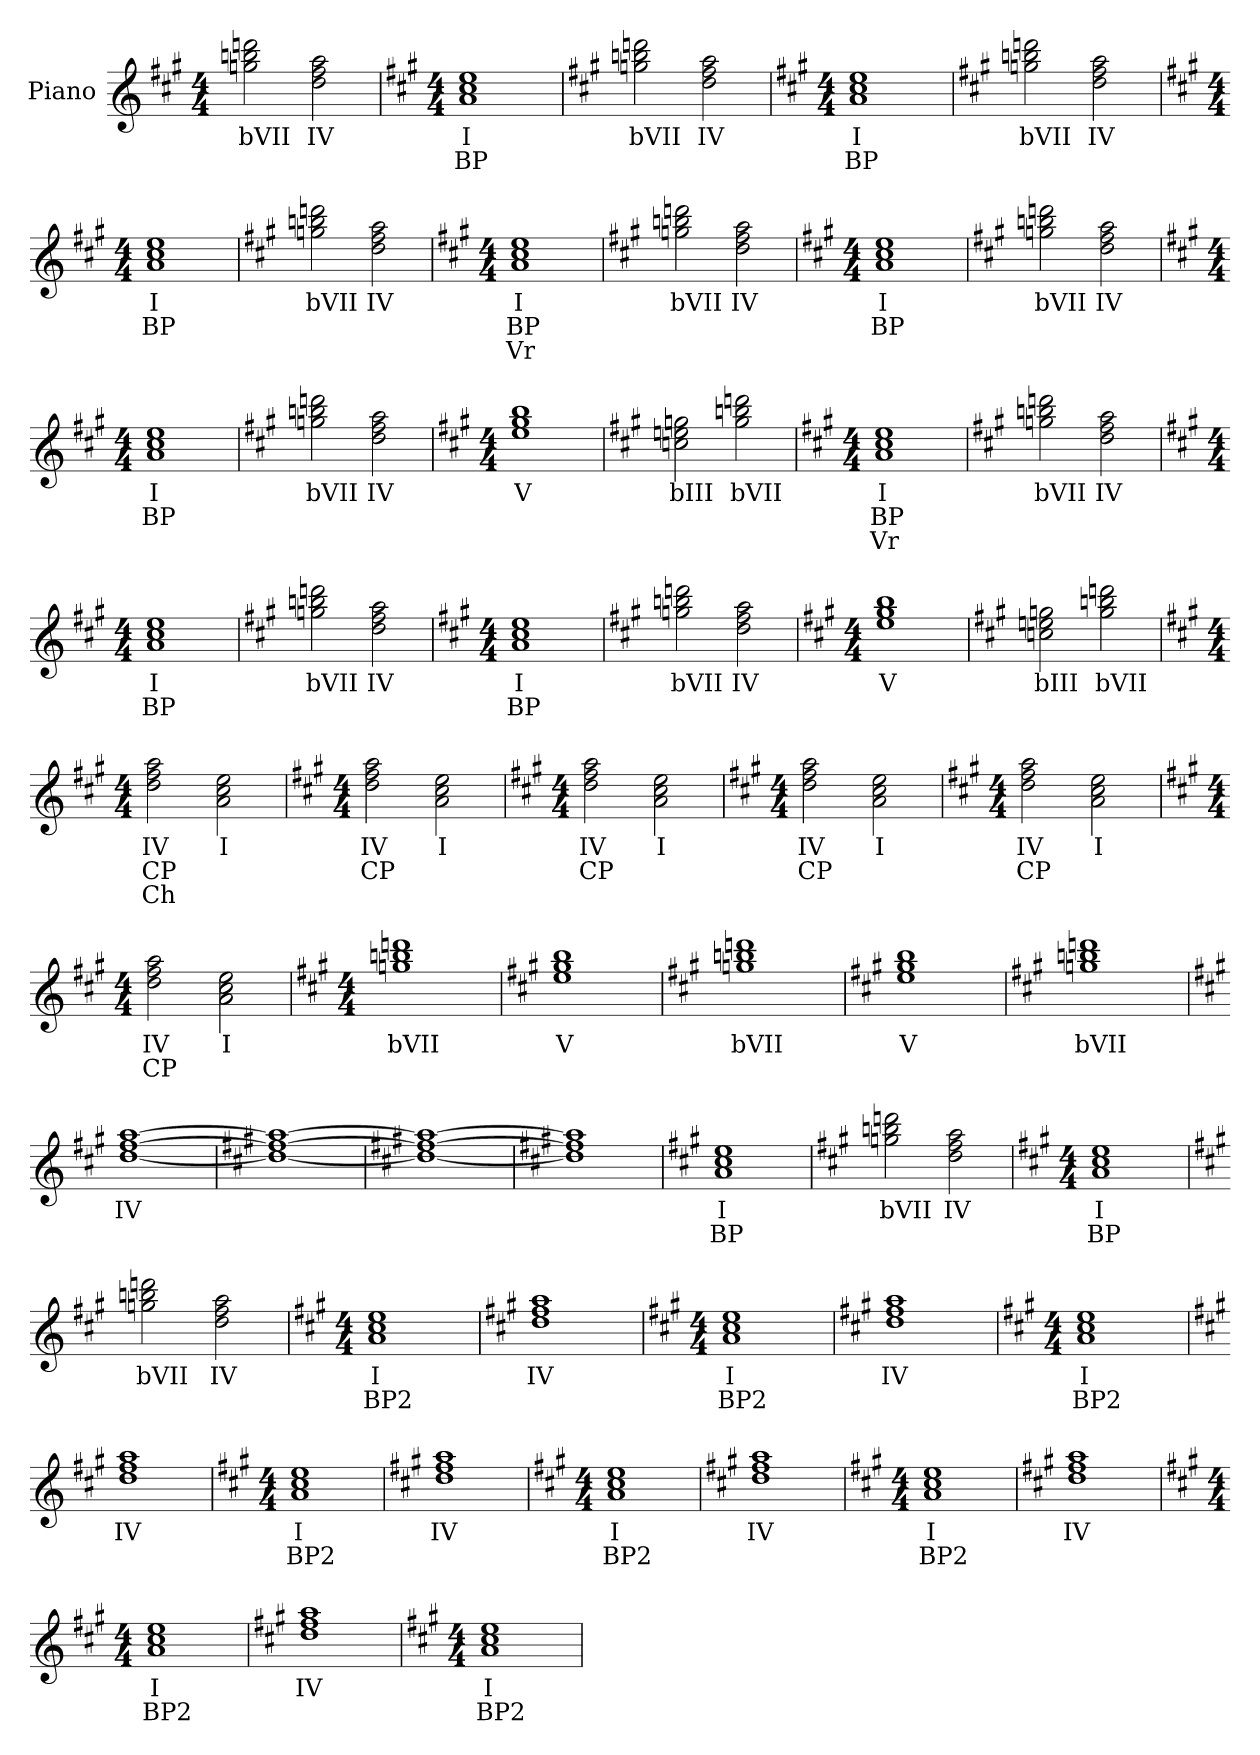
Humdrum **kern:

**kern	**text	**text	**text
*part1	*part1	*part1	*part1
*staff1	*staff1	*staff1	*staff1
*I"Piano	*	*	*
*I'Pno	*	*	*
*k[f#c#g#]	*	*	*
*A:	*	*	*
*M4/4	*	*	*
=	=	=	=
2ggn 2bbn 2dddn	bVII	.	.
2dd 2ff# 2aa	IV	.	.
=	=	=	=
*k[f#c#g#]	*	*	*
*A:	*	*	*
*M4/4	*	*	*
1a 1cc# 1ee	I	BP	.
=	=	=	=
*k[f#c#g#]	*	*	*
*A:	*	*	*
2ggn 2bbn 2dddn	bVII	.	.
2dd 2ff# 2aa	IV	.	.
=	=	=	=
*k[f#c#g#]	*	*	*
*A:	*	*	*
*M4/4	*	*	*
1a 1cc# 1ee	I	BP	.
=	=	=	=
*k[f#c#g#]	*	*	*
*A:	*	*	*
2ggn 2bbn 2dddn	bVII	.	.
2dd 2ff# 2aa	IV	.	.
=	=	=	=
*k[f#c#g#]	*	*	*
*A:	*	*	*
*M4/4	*	*	*
1a 1cc# 1ee	I	BP	.
=	=	=	=
*k[f#c#g#]	*	*	*
*A:	*	*	*
2ggn 2bbn 2dddn	bVII	.	.
2dd 2ff# 2aa	IV	.	.
=	=	=	=
*k[f#c#g#]	*	*	*
*A:	*	*	*
*M4/4	*	*	*
1a 1cc# 1ee	I	BP	Vr
=	=	=	=
*k[f#c#g#]	*	*	*
*A:	*	*	*
2ggn 2bbn 2dddn	bVII	.	.
2dd 2ff# 2aa	IV	.	.
=	=	=	=
*k[f#c#g#]	*	*	*
*A:	*	*	*
*M4/4	*	*	*
1a 1cc# 1ee	I	BP	.
=	=	=	=
*k[f#c#g#]	*	*	*
*A:	*	*	*
2ggn 2bbn 2dddn	bVII	.	.
2dd 2ff# 2aa	IV	.	.
=	=	=	=
*k[f#c#g#]	*	*	*
*A:	*	*	*
*M4/4	*	*	*
1a 1cc# 1ee	I	BP	.
=	=	=	=
*k[f#c#g#]	*	*	*
*A:	*	*	*
2ggn 2bbn 2dddn	bVII	.	.
2dd 2ff# 2aa	IV	.	.
=	=	=	=
*k[f#c#g#]	*	*	*
*A:	*	*	*
*M4/4	*	*	*
1ee 1gg# 1bb	V	.	.
=	=	=	=
*k[f#c#g#]	*	*	*
*A:	*	*	*
2ccn 2een 2ggn	bIII	.	.
2gg 2bbn 2dddn	bVII	.	.
=	=	=	=
*k[f#c#g#]	*	*	*
*A:	*	*	*
*M4/4	*	*	*
1a 1cc# 1ee	I	BP	Vr
=	=	=	=
*k[f#c#g#]	*	*	*
*A:	*	*	*
2ggn 2bbn 2dddn	bVII	.	.
2dd 2ff# 2aa	IV	.	.
=	=	=	=
*k[f#c#g#]	*	*	*
*A:	*	*	*
*M4/4	*	*	*
1a 1cc# 1ee	I	BP	.
=	=	=	=
*k[f#c#g#]	*	*	*
*A:	*	*	*
2ggn 2bbn 2dddn	bVII	.	.
2dd 2ff# 2aa	IV	.	.
=	=	=	=
*k[f#c#g#]	*	*	*
*A:	*	*	*
*M4/4	*	*	*
1a 1cc# 1ee	I	BP	.
=	=	=	=
*k[f#c#g#]	*	*	*
*A:	*	*	*
2ggn 2bbn 2dddn	bVII	.	.
2dd 2ff# 2aa	IV	.	.
=	=	=	=
*k[f#c#g#]	*	*	*
*A:	*	*	*
*M4/4	*	*	*
1ee 1gg# 1bb	V	.	.
=	=	=	=
*k[f#c#g#]	*	*	*
*A:	*	*	*
2ccn 2een 2ggn	bIII	.	.
2gg 2bbn 2dddn	bVII	.	.
=	=	=	=
*k[f#c#g#]	*	*	*
*A:	*	*	*
*M4/4	*	*	*
2dd 2ff# 2aa	IV	CP	Ch
2a 2cc# 2ee	I	.	.
=	=	=	=
*k[f#c#g#]	*	*	*
*A:	*	*	*
*M4/4	*	*	*
2dd 2ff# 2aa	IV	CP	.
2a 2cc# 2ee	I	.	.
=	=	=	=
*k[f#c#g#]	*	*	*
*A:	*	*	*
*M4/4	*	*	*
2dd 2ff# 2aa	IV	CP	.
2a 2cc# 2ee	I	.	.
=	=	=	=
*k[f#c#g#]	*	*	*
*A:	*	*	*
*M4/4	*	*	*
2dd 2ff# 2aa	IV	CP	.
2a 2cc# 2ee	I	.	.
=	=	=	=
*k[f#c#g#]	*	*	*
*A:	*	*	*
*M4/4	*	*	*
2dd 2ff# 2aa	IV	CP	.
2a 2cc# 2ee	I	.	.
=	=	=	=
*k[f#c#g#]	*	*	*
*A:	*	*	*
*M4/4	*	*	*
2dd 2ff# 2aa	IV	CP	.
2a 2cc# 2ee	I	.	.
=	=	=	=
*k[f#c#g#]	*	*	*
*A:	*	*	*
*M4/4	*	*	*
1ggn 1bbn 1dddn	bVII	.	.
=	=	=	=
*k[f#c#g#]	*	*	*
*A:	*	*	*
1ee 1gg# 1bb	V	.	.
=	=	=	=
*k[f#c#g#]	*	*	*
*A:	*	*	*
1ggn 1bbn 1dddn	bVII	.	.
=	=	=	=
*k[f#c#g#]	*	*	*
*A:	*	*	*
1ee 1gg# 1bb	V	.	.
=	=	=	=
*k[f#c#g#]	*	*	*
*A:	*	*	*
1ggn 1bbn 1dddn	bVII	.	.
=	=	=	=
*k[f#c#g#]	*	*	*
*A:	*	*	*
[1dd [1ff# [1aa	IV	.	.
=	=	=	=
*k[f#c#g#]	*	*	*
*A:	*	*	*
1dd_ 1ff#_ 1aa_	.	.	.
=	=	=	=
*k[f#c#g#]	*	*	*
*A:	*	*	*
1dd_ 1ff#_ 1aa_	.	.	.
=	=	=	=
*k[f#c#g#]	*	*	*
*A:	*	*	*
1dd] 1ff#] 1aa]	.	.	.
=	=	=	=
*k[f#c#g#]	*	*	*
*A:	*	*	*
1a 1cc# 1ee	I	BP	.
=	=	=	=
*k[f#c#g#]	*	*	*
*A:	*	*	*
2ggn 2bbn 2dddn	bVII	.	.
2dd 2ff# 2aa	IV	.	.
=	=	=	=
*k[f#c#g#]	*	*	*
*A:	*	*	*
*M4/4	*	*	*
1a 1cc# 1ee	I	BP	.
=	=	=	=
*k[f#c#g#]	*	*	*
*A:	*	*	*
2ggn 2bbn 2dddn	bVII	.	.
2dd 2ff# 2aa	IV	.	.
=	=	=	=
*k[f#c#g#]	*	*	*
*A:	*	*	*
*M4/4	*	*	*
1a 1cc# 1ee	I	BP2	.
=	=	=	=
*k[f#c#g#]	*	*	*
*A:	*	*	*
1dd 1ff# 1aa	IV	.	.
=	=	=	=
*k[f#c#g#]	*	*	*
*A:	*	*	*
*M4/4	*	*	*
1a 1cc# 1ee	I	BP2	.
=	=	=	=
*k[f#c#g#]	*	*	*
*A:	*	*	*
1dd 1ff# 1aa	IV	.	.
=	=	=	=
*k[f#c#g#]	*	*	*
*A:	*	*	*
*M4/4	*	*	*
1a 1cc# 1ee	I	BP2	.
=	=	=	=
*k[f#c#g#]	*	*	*
*A:	*	*	*
1dd 1ff# 1aa	IV	.	.
=	=	=	=
*k[f#c#g#]	*	*	*
*A:	*	*	*
*M4/4	*	*	*
1a 1cc# 1ee	I	BP2	.
=	=	=	=
*k[f#c#g#]	*	*	*
*A:	*	*	*
1dd 1ff# 1aa	IV	.	.
=	=	=	=
*k[f#c#g#]	*	*	*
*A:	*	*	*
*M4/4	*	*	*
1a 1cc# 1ee	I	BP2	.
=	=	=	=
*k[f#c#g#]	*	*	*
*A:	*	*	*
1dd 1ff# 1aa	IV	.	.
=	=	=	=
*k[f#c#g#]	*	*	*
*A:	*	*	*
*M4/4	*	*	*
1a 1cc# 1ee	I	BP2	.
=	=	=	=
*k[f#c#g#]	*	*	*
*A:	*	*	*
1dd 1ff# 1aa	IV	.	.
=	=	=	=
*k[f#c#g#]	*	*	*
*A:	*	*	*
*M4/4	*	*	*
1a 1cc# 1ee	I	BP2	.
=	=	=	=
*k[f#c#g#]	*	*	*
*A:	*	*	*
1dd 1ff# 1aa	IV	.	.
=	=	=	=
*k[f#c#g#]	*	*	*
*A:	*	*	*
*M4/4	*	*	*
1a 1cc# 1ee	I	BP2	.
=	=	=	=
*-	*-	*-	*-
